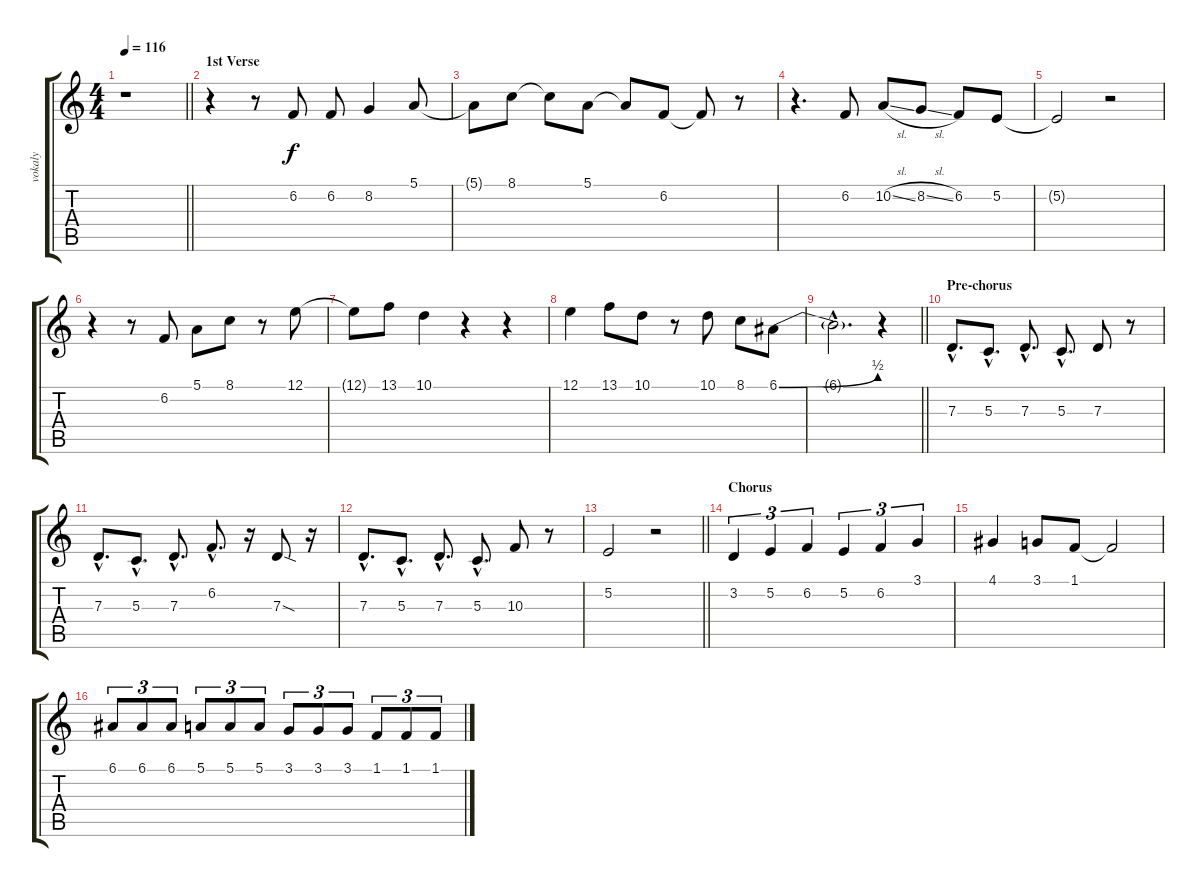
\track ("vokaly" "vokaly") {instrument oboe}
\staff {score tabs}
\tuning (E4 B3 G3 D3 A2 E2) {hide}
\ts (4 4)
\tempo 116
\clef g2
\barLineRight lightlight
\ks c
r.1{dy f} |
\section ("" "1st Verse")
r.4 r.8 6.2.8 6.2.8 8.2.4 5.1.8 |
5.1{t}.8 8.1.8 8.1{t}.8 5.1.8 5.1{t}.8 6.2.8 6.2{t}.8 r.8 |
r.4{d} 6.2.8 10.2{sl}.8 8.2{sl}.8 6.2.8 5.2.8 |
5.2{t}.2 r.2 |
r.4 r.8 6.2.8 5.1.8 8.1.8 r.8 12.1.8 |
12.1{t}.8 13.1.8 10.1.4 r.4 r.4 |
12.1.4 13.1.8 10.1.8 r.8 10.1.8 8.1.8 6.1{be (bend 0 0 60 2)}.8 |
\barLineRight lightlight
6.1{hac t}.2{d} r.4 |
\section ("" "Pre-chorus")
7.3{hac}.8{d} 5.3{hac}.8{d} 7.3{hac}.8{d} 5.3{hac}.8{d} 7.3.8 r.8 |
7.3{hac}.8{d} 5.3{hac}.8{d} 7.3{hac}.8{d} 6.2{hac}.8{d} r.16 7.3{sod}.8 r.16 |
7.3{hac}.8{d} 5.3{hac}.8{d} 7.3{hac}.8{d} 5.3{hac}.8{d} 10.3.8 r.8 |
\barLineRight lightlight
5.2.2 r.2 |
\section ("" "Chorus")
3.2.4{tu (3 2)} 5.2.4{tu (3 2)} 6.2.4{tu (3 2)} 5.2.4{tu (3 2)} 6.2.4{tu (3 2)} 3.1.4{tu (3 2)} |
4.1.4 3.1.8 1.1.8 1.1{t}.2 |
6.1.8{tu (3 2)} 6.1.8{tu (3 2)} 6.1.8{tu (3 2)} 5.1.8{tu (3 2)} 5.1.8{tu (3 2)} 5.1.8{tu (3 2)} 3.1.8{tu (3 2)} 3.1.8{tu (3 2)} 3.1.8{tu (3 2)} 1.1.8{tu (3 2)} 1.1.8{tu (3 2)} 1.1.8{tu (3 2)}
